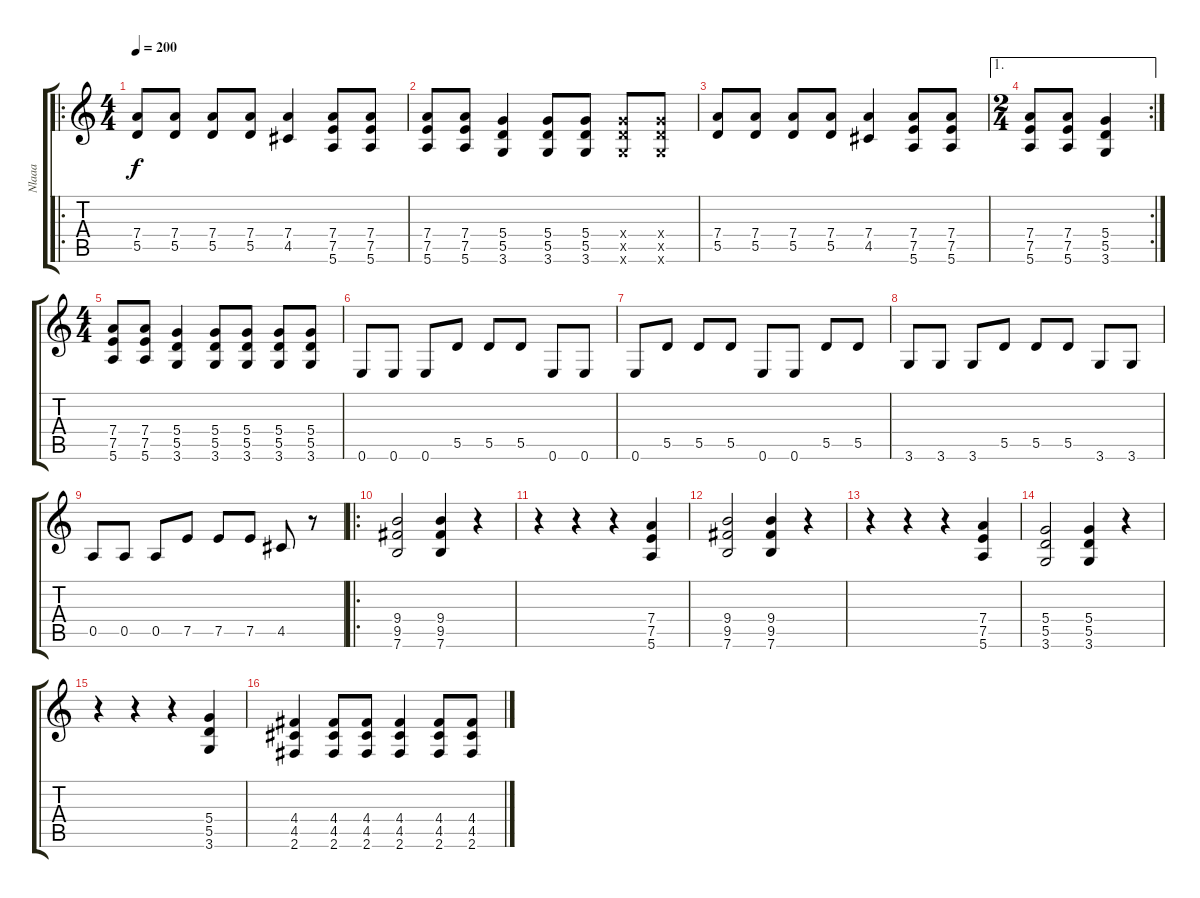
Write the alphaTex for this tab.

\track ("Nlaaa" "Nlaaa") {instrument overdrivenguitar}
\staff {score tabs}
\tuning (E4 B3 G3 D3 A2 E2) {hide}
\ro
\ts (4 4)
\tempo 200
\clef g2
\ks c
(7.4 5.5).8{dy f instrument overdrivenguitar} (7.4 5.5).8 (7.4 5.5).8 (7.4 5.5).8 (7.4 4.5).4 (7.4 7.5 5.6).8 (7.4 7.5 5.6).8 |
(7.4 7.5 5.6).8 (7.4 7.5 5.6).8 (5.4 5.5 3.6).4 (5.4 5.5 3.6).8 (5.4 5.5 3.6).8 (5.4{x} 5.5{x} 3.6{x}).8 (5.4{x} 5.5{x} 3.6{x}).8 |
(7.4 5.5).8 (7.4 5.5).8 (7.4 5.5).8 (7.4 5.5).8 (7.4 4.5).4 (7.4 7.5 5.6).8 (7.4 7.5 5.6).8 |
\ae 1
\rc 2
\ts (2 4)
(7.4 7.5 5.6).8 (7.4 7.5 5.6).8 (5.4 5.5 3.6).4 |
\ts (4 4)
(7.4 7.5 5.6).8 (7.4 7.5 5.6).8 (5.4 5.5 3.6).4 (5.4 5.5 3.6).8 (5.4 5.5 3.6).8 (5.4 5.5 3.6).8 (5.4 5.5 3.6).8 |
0.6.8 0.6.8 0.6.8 5.5.8 5.5.8 5.5.8 0.6.8 0.6.8 |
0.6.8 5.5.8 5.5.8 5.5.8 0.6.8 0.6.8 5.5.8 5.5.8 |
3.6.8 3.6.8 3.6.8 5.5.8 5.5.8 5.5.8 3.6.8 3.6.8 |
0.5.8 0.5.8 0.5.8 7.5.8 7.5.8 7.5.8 4.5.8 r.8 |
\ro
(9.4 9.5 7.6).2 (9.4 9.5 7.6).4 r.4 |
r.4 r.4 r.4 (7.4 7.5 5.6).4 |
(9.4 9.5 7.6).2 (9.4 9.5 7.6).4 r.4 |
r.4 r.4 r.4 (7.4 7.5 5.6).4 |
(5.4 5.5 3.6).2 (5.4 5.5 3.6).4 r.4 |
r.4 r.4 r.4 (5.4 5.5 3.6).4 |
(4.4 4.5 2.6).4 (4.4 4.5 2.6).8 (4.4 4.5 2.6).8 (4.4 4.5 2.6).4 (4.4 4.5 2.6).8 (4.4 4.5 2.6).8
